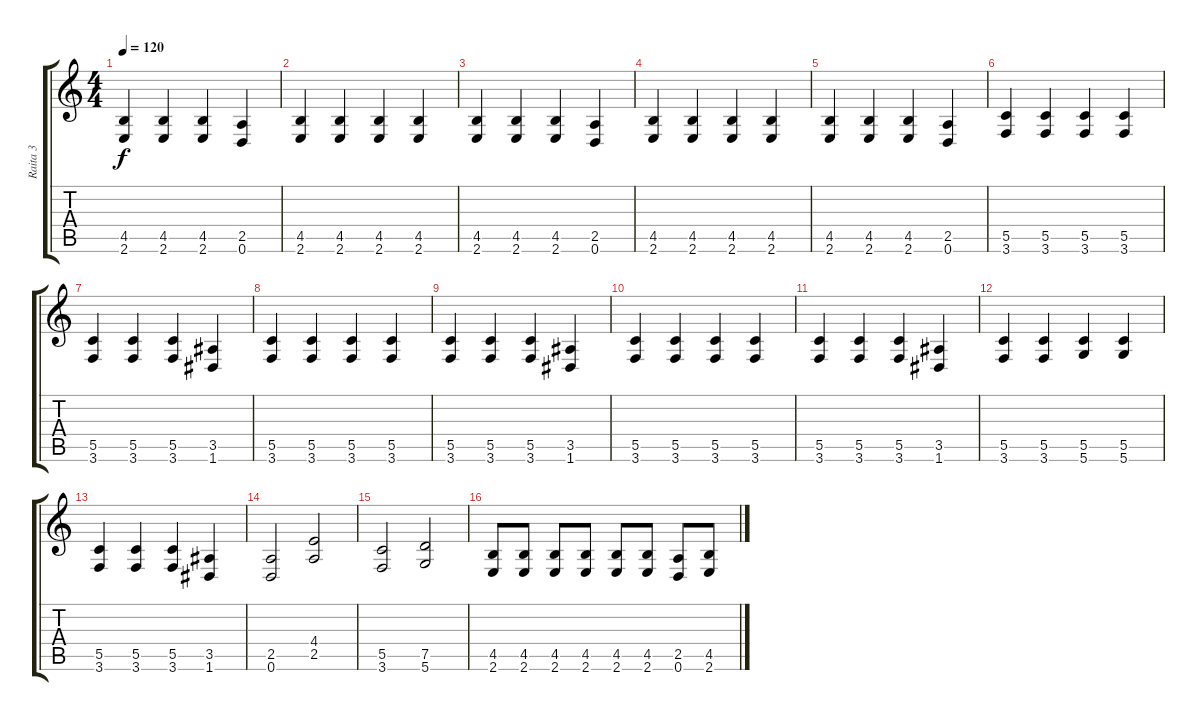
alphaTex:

\track ("Raita 3" "Raita 3") {instrument distortionguitar}
\staff {score tabs}
\tuning (D4 A3 F3 C3 G2 D2) {hide}
\ts (4 4)
\tempo 120
\clef g2
\ks c
(4.5 2.6).4{dy f} (4.5 2.6).4 (4.5 2.6).4 (2.5 0.6).4 |
(4.5 2.6).4 (4.5 2.6).4 (4.5 2.6).4 (4.5 2.6).4 |
(4.5 2.6).4 (4.5 2.6).4 (4.5 2.6).4 (2.5 0.6).4 |
(4.5 2.6).4 (4.5 2.6).4 (4.5 2.6).4 (4.5 2.6).4 |
(4.5 2.6).4 (4.5 2.6).4 (4.5 2.6).4 (2.5 0.6).4 |
(5.5 3.6).4 (5.5 3.6).4 (5.5 3.6).4 (5.5 3.6).4 |
(5.5 3.6).4 (5.5 3.6).4 (5.5 3.6).4 (3.5 1.6).4 |
(5.5 3.6).4 (5.5 3.6).4 (5.5 3.6).4 (5.5 3.6).4 |
(5.5 3.6).4 (5.5 3.6).4 (5.5 3.6).4 (3.5 1.6).4 |
(5.5 3.6).4 (5.5 3.6).4 (5.5 3.6).4 (5.5 3.6).4 |
(5.5 3.6).4 (5.5 3.6).4 (5.5 3.6).4 (3.5 1.6).4 |
(5.5 3.6).4 (5.5 3.6).4 (5.5 5.6).4 (5.5 5.6).4 |
(5.5 3.6).4 (5.5 3.6).4 (5.5 3.6).4 (3.5 1.6).4 |
(2.5 0.6).2 (4.4 2.5).2 |
(5.5 3.6).2 (7.5 5.6).2 |
(4.5 2.6).8 (4.5 2.6).8 (4.5 2.6).8 (4.5 2.6).8 (4.5 2.6).8 (4.5 2.6).8 (2.5 0.6).8 (4.5 2.6).8
